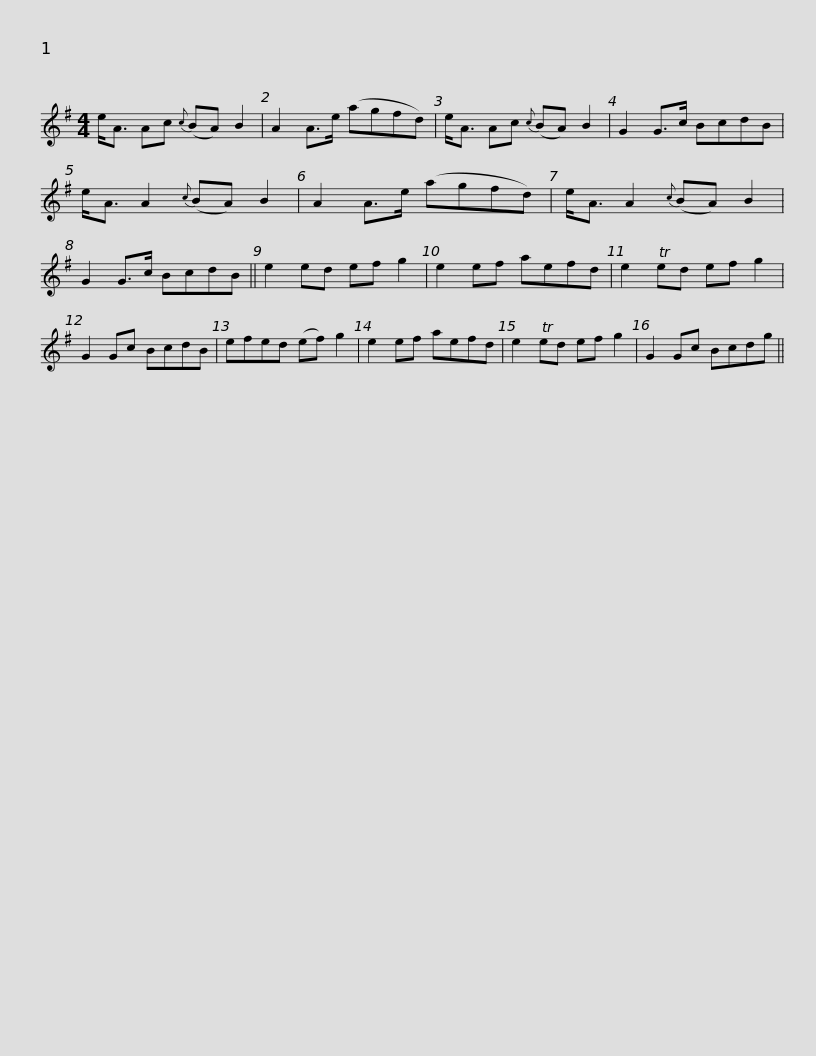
X:1
L:1/8
M:4/4
I:linebreak $
K:G
V:1 treble
V:1
 e<A Ac{c} (BA) B2 | A2 A>e (agfd) | e<A Ac{c} (BA) B2 | G2 G>c BcdB | e<A A2{c} (BA) B2 |$ %5
 A2 A>e (agfd) | e<A A2{c} (BA) B2 | G2 G>c BcdB || e2 ed ef g2 | e2 ef aefd | %10
 e2 Ted ef g2 |$ G2 Gc BcdB | efed (ef) g2 | e2 ef aefd | e2 Ted ef g2 | %15
 G2 Gc Bcdg || %16
